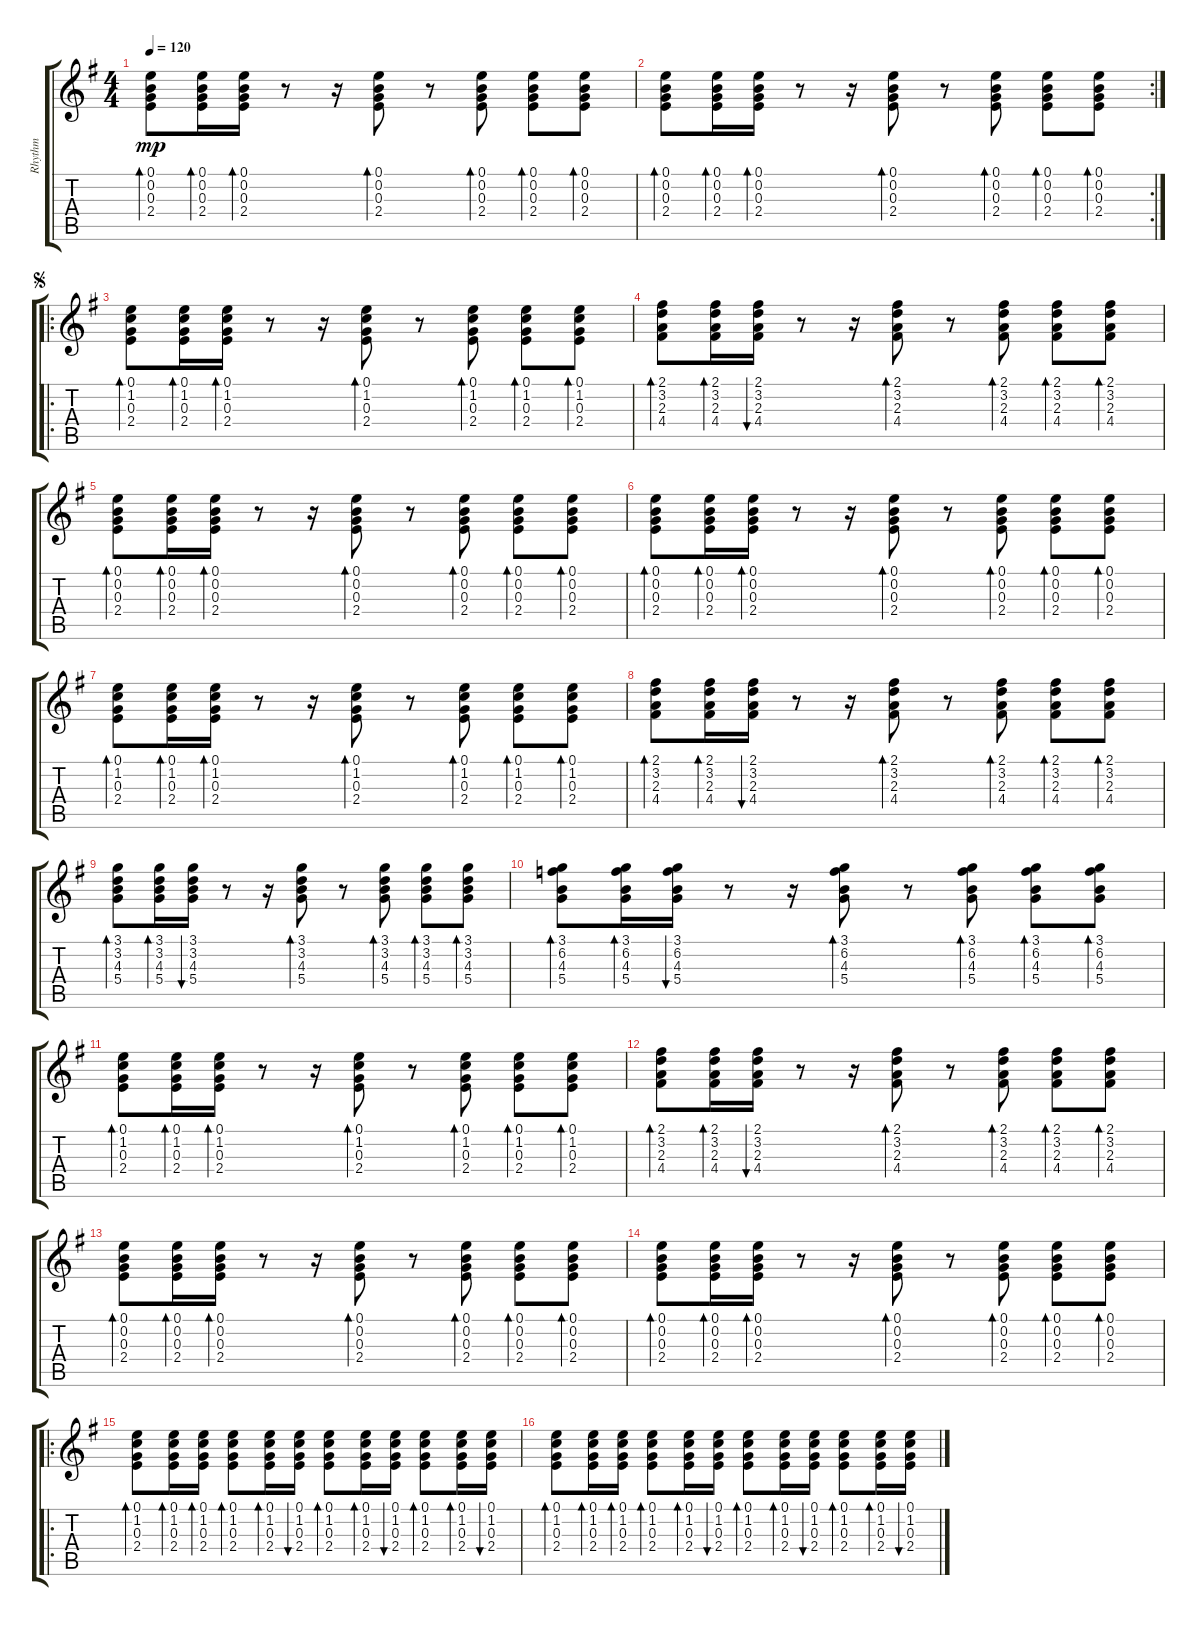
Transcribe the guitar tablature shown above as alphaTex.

\track ("Rhythm" "Rhythm") {mute instrument electricguitarjazz}
\staff {score tabs}
\tuning (E4 B3 G3 D3 A2 E2) {hide}
\ts (4 4)
\tempo 120
\clef g2
\ks g
(0.1 0.2 0.3 2.4).8{bd 60 dy mp beam Down} (0.1 0.2 0.3 2.4).16{bd 60 beam Down} (0.1 0.2 0.3 2.4).16{bd 60 beam Down} r.8 r.16{beam split} (0.1 0.2 0.3 2.4).8{bd 60 beam Down} r.8{beam split} (0.1 0.2 0.3 2.4).8{bd 60 beam Down} (0.1 0.2 0.3 2.4).8{bd 60 beam Down} (0.1 0.2 0.3 2.4).8{bd 60 beam Down} |
\rc 2
(0.1 0.2 0.3 2.4).8{bd 60 beam Down} (0.1 0.2 0.3 2.4).16{bd 60 beam Down} (0.1 0.2 0.3 2.4).16{bd 60 beam Down} r.8 r.16{beam split} (0.1 0.2 0.3 2.4).8{bd 60 beam Down} r.8{beam split} (0.1 0.2 0.3 2.4).8{bd 60 beam Down} (0.1 0.2 0.3 2.4).8{bd 60 beam Down} (0.1 0.2 0.3 2.4).8{bd 60 beam Down} |
\ro
\jump segno
(0.1 1.2 0.3 2.4).8{bd 60 beam Down} (0.1 1.2 0.3 2.4).16{bd 60 beam Down} (0.1 1.2 0.3 2.4).16{bd 60 beam Down} r.8 r.16{beam split} (0.1 1.2 0.3 2.4).8{bd 60 beam Down} r.8{beam split} (0.1 1.2 0.3 2.4).8{bd 60 beam Down} (0.1 1.2 0.3 2.4).8{bd 60 beam Down} (0.1 1.2 0.3 2.4).8{bd 60 beam Down} |
(2.1 3.2 2.3 4.4).8{bd 60 beam Down} (2.1 3.2 2.3 4.4).16{bd 60 beam Down} (2.1 3.2 2.3 4.4).16{bu 60 beam Down} r.8 r.16{beam split} (2.1 3.2 2.3 4.4).8{bd 60 beam Down} r.8{beam split} (2.1 3.2 2.3 4.4).8{bd 60 beam Down} (2.1 3.2 2.3 4.4).8{bd 60 beam Down} (2.1 3.2 2.3 4.4).8{bd 60 beam Down} |
(0.1 0.2 0.3 2.4).8{bd 60 beam Down} (0.1 0.2 0.3 2.4).16{bd 60 beam Down} (0.1 0.2 0.3 2.4).16{bd 60 beam Down} r.8 r.16{beam split} (0.1 0.2 0.3 2.4).8{bd 60 beam Down} r.8{beam split} (0.1 0.2 0.3 2.4).8{bd 60 beam Down} (0.1 0.2 0.3 2.4).8{bd 60 beam Down} (0.1 0.2 0.3 2.4).8{bd 60 beam Down} |
(0.1 0.2 0.3 2.4).8{bd 60 beam Down} (0.1 0.2 0.3 2.4).16{bd 60 beam Down} (0.1 0.2 0.3 2.4).16{bd 60 beam Down} r.8 r.16{beam split} (0.1 0.2 0.3 2.4).8{bd 60 beam Down} r.8{beam split} (0.1 0.2 0.3 2.4).8{bd 60 beam Down} (0.1 0.2 0.3 2.4).8{bd 60 beam Down} (0.1 0.2 0.3 2.4).8{bd 60 beam Down} |
(0.1 1.2 0.3 2.4).8{bd 60 beam Down} (0.1 1.2 0.3 2.4).16{bd 60 beam Down} (0.1 1.2 0.3 2.4).16{bd 60 beam Down} r.8 r.16{beam split} (0.1 1.2 0.3 2.4).8{bd 60 beam Down} r.8{beam split} (0.1 1.2 0.3 2.4).8{bd 60 beam Down} (0.1 1.2 0.3 2.4).8{bd 60 beam Down} (0.1 1.2 0.3 2.4).8{bd 60 beam Down} |
(2.1 3.2 2.3 4.4).8{bd 60 beam Down} (2.1 3.2 2.3 4.4).16{bd 60 beam Down} (2.1 3.2 2.3 4.4).16{bu 60 beam Down} r.8 r.16{beam split} (2.1 3.2 2.3 4.4).8{bd 60 beam Down} r.8{beam split} (2.1 3.2 2.3 4.4).8{bd 60 beam Down} (2.1 3.2 2.3 4.4).8{bd 60 beam Down} (2.1 3.2 2.3 4.4).8{bd 60 beam Down} |
(3.1 3.2 4.3 5.4).8{bd 60 beam Down} (3.1 3.2 4.3 5.4).16{bd 60 beam Down} (3.1 3.2 4.3 5.4).16{bu 60 beam Down} r.8 r.16{beam split} (3.1 3.2 4.3 5.4).8{bd 60 beam Down} r.8{beam split} (3.1 3.2 4.3 5.4).8{bd 60 beam Down} (3.1 3.2 4.3 5.4).8{bd 60 beam Down} (3.1 3.2 4.3 5.4).8{bd 60 beam Down} |
(3.1 6.2 4.3 5.4).8{bd 60 beam Down} (3.1 6.2 4.3 5.4).16{bd 60 beam Down} (3.1 6.2 4.3 5.4).16{bu 60 beam Down} r.8 r.16{beam split} (3.1 6.2 4.3 5.4).8{bd 60 beam Down} r.8{beam split} (3.1 6.2 4.3 5.4).8{bd 60 beam Down} (3.1 6.2 4.3 5.4).8{bd 60 beam Down} (3.1 6.2 4.3 5.4).8{bd 60 beam Down} |
(0.1 1.2 0.3 2.4).8{bd 60 beam Down} (0.1 1.2 0.3 2.4).16{bd 60 beam Down} (0.1 1.2 0.3 2.4).16{bd 60 beam Down} r.8 r.16{beam split} (0.1 1.2 0.3 2.4).8{bd 60 beam Down} r.8{beam split} (0.1 1.2 0.3 2.4).8{bd 60 beam Down} (0.1 1.2 0.3 2.4).8{bd 60 beam Down} (0.1 1.2 0.3 2.4).8{bd 60 beam Down} |
(2.1 3.2 2.3 4.4).8{bd 60 beam Down} (2.1 3.2 2.3 4.4).16{bd 60 beam Down} (2.1 3.2 2.3 4.4).16{bu 60 beam Down} r.8 r.16{beam split} (2.1 3.2 2.3 4.4).8{bd 60 beam Down} r.8{beam split} (2.1 3.2 2.3 4.4).8{bd 60 beam Down} (2.1 3.2 2.3 4.4).8{bd 60 beam Down} (2.1 3.2 2.3 4.4).8{bd 60 beam Down} |
(0.1 0.2 0.3 2.4).8{bd 60 beam Down} (0.1 0.2 0.3 2.4).16{bd 60 beam Down} (0.1 0.2 0.3 2.4).16{bd 60 beam Down} r.8 r.16{beam split} (0.1 0.2 0.3 2.4).8{bd 60 beam Down} r.8{beam split} (0.1 0.2 0.3 2.4).8{bd 60 beam Down} (0.1 0.2 0.3 2.4).8{bd 60 beam Down} (0.1 0.2 0.3 2.4).8{bd 60 beam Down} |
(0.1 0.2 0.3 2.4).8{bd 60 beam Down} (0.1 0.2 0.3 2.4).16{bd 60 beam Down} (0.1 0.2 0.3 2.4).16{bd 60 beam Down} r.8 r.16{beam split} (0.1 0.2 0.3 2.4).8{bd 60 beam Down} r.8{beam split} (0.1 0.2 0.3 2.4).8{bd 60 beam Down} (0.1 0.2 0.3 2.4).8{bd 60 beam Down} (0.1 0.2 0.3 2.4).8{bd 60 beam Down} |
\ro
(0.1 1.2 0.3 2.4).8{bd 60 beam Down} (0.1 1.2 0.3 2.4).16{bd 60 beam Down} (0.1 1.2 0.3 2.4).16{bd 60 beam Down} (0.1 1.2 0.3 2.4).8{bd 60 beam Down} (0.1 1.2 0.3 2.4).16{bd 60 beam Down} (0.1 1.2 0.3 2.4).16{bu 60 beam Down} (0.1 1.2 0.3 2.4).8{bd 60 beam Down} (0.1 1.2 0.3 2.4).16{bd 60 beam Down} (0.1 1.2 0.3 2.4).16{bu 60 beam Down} (0.1 1.2 0.3 2.4).8{bd 60 beam Down} (0.1 1.2 0.3 2.4).16{bd 60 beam Down} (0.1 1.2 0.3 2.4).16{bu 60 beam Down} |
(0.1 1.2 0.3 2.4).8{bd 60 beam Down} (0.1 1.2 0.3 2.4).16{bd 60 beam Down} (0.1 1.2 0.3 2.4).16{bd 60 beam Down} (0.1 1.2 0.3 2.4).8{bd 60 beam Down} (0.1 1.2 0.3 2.4).16{bd 60 beam Down} (0.1 1.2 0.3 2.4).16{bu 60 beam Down} (0.1 1.2 0.3 2.4).8{bd 60 beam Down} (0.1 1.2 0.3 2.4).16{bd 60 beam Down} (0.1 1.2 0.3 2.4).16{bu 60 beam Down} (0.1 1.2 0.3 2.4).8{bd 60 beam Down} (0.1 1.2 0.3 2.4).16{bd 60 beam Down} (0.1 1.2 0.3 2.4).16{bu 60 beam Down}
